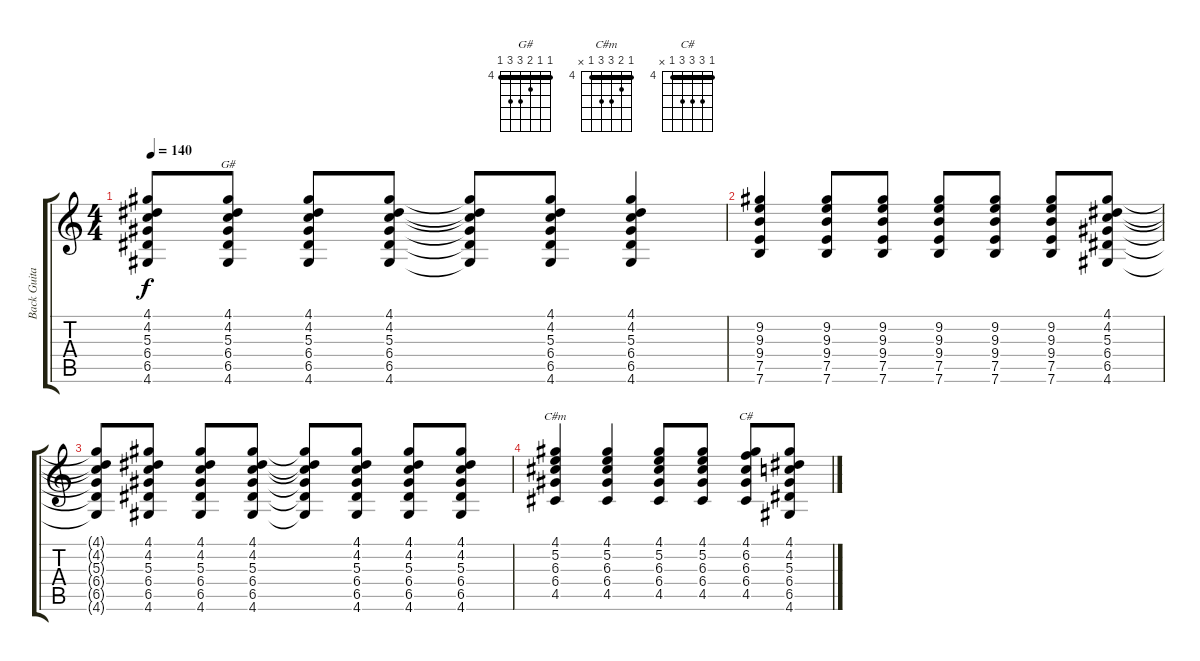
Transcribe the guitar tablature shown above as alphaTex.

\track ("Back Guitar" "Back Guita") {instrument overdrivenguitar}
\staff {score tabs}
\tuning (E4 B3 G3 D3 A2 E2) {hide}
\chord ("G#" 4 4 5 6 6 4) {firstfret 4 barre 4}
\chord ("C#m" 4 5 6 6 4 x) {firstfret 4 barre 4}
\chord ("C#" 4 6 6 6 4 x) {firstfret 4 barre 4}
\ts (4 4)
\tempo 140
\clef g2
\ks c
(4.1{t} 4.2{t} 5.3{t} 6.4{t} 6.5{t} 4.6{t}).8{dy f} (4.1 4.2 5.3 6.4 6.5 4.6).8{ch "G#"} (4.1 4.2 5.3 6.4 6.5 4.6).8 (4.1 4.2 5.3 6.4 6.5 4.6).8 (4.1{t} 4.2{t} 5.3{t} 6.4{t} 6.5{t} 4.6{t}).8 (4.1 4.2 5.3 6.4 6.5 4.6).8 (4.1 4.2 5.3 6.4 6.5 4.6).4 |
(9.2 9.3 9.4 7.5 7.6).4 (9.2 9.3 9.4 7.5 7.6).8 (9.2 9.3 9.4 7.5 7.6).8 (9.2 9.3 9.4 7.5 7.6).8 (9.2 9.3 9.4 7.5 7.6).8 (9.2 9.3 9.4 7.5 7.6).8 (4.1 4.2 5.3 6.4 6.5 4.6).8 |
(4.1{t} 4.2{t} 5.3{t} 6.4{t} 6.5{t} 4.6{t}).8 (4.1 4.2 5.3 6.4 6.5 4.6).8 (4.1 4.2 5.3 6.4 6.5 4.6).8 (4.1 4.2 5.3 6.4 6.5 4.6).8 (4.1{t} 4.2{t} 5.3{t} 6.4{t} 6.5{t} 4.6{t}).8 (4.1 4.2 5.3 6.4 6.5 4.6).8 (4.1 4.2 5.3 6.4 6.5 4.6).8 (4.1 4.2 5.3 6.4 6.5 4.6).8 |
(4.1 5.2 6.3 6.4 4.5).4{ch "C#m"} (4.1 5.2 6.3 6.4 4.5).4 (4.1 5.2 6.3 6.4 4.5).8 (4.1 5.2 6.3 6.4 4.5).8 (4.1 6.2 6.3 6.4 4.5).8{ch "C#"} (4.1 4.2 5.3 6.4 6.5 4.6).8
